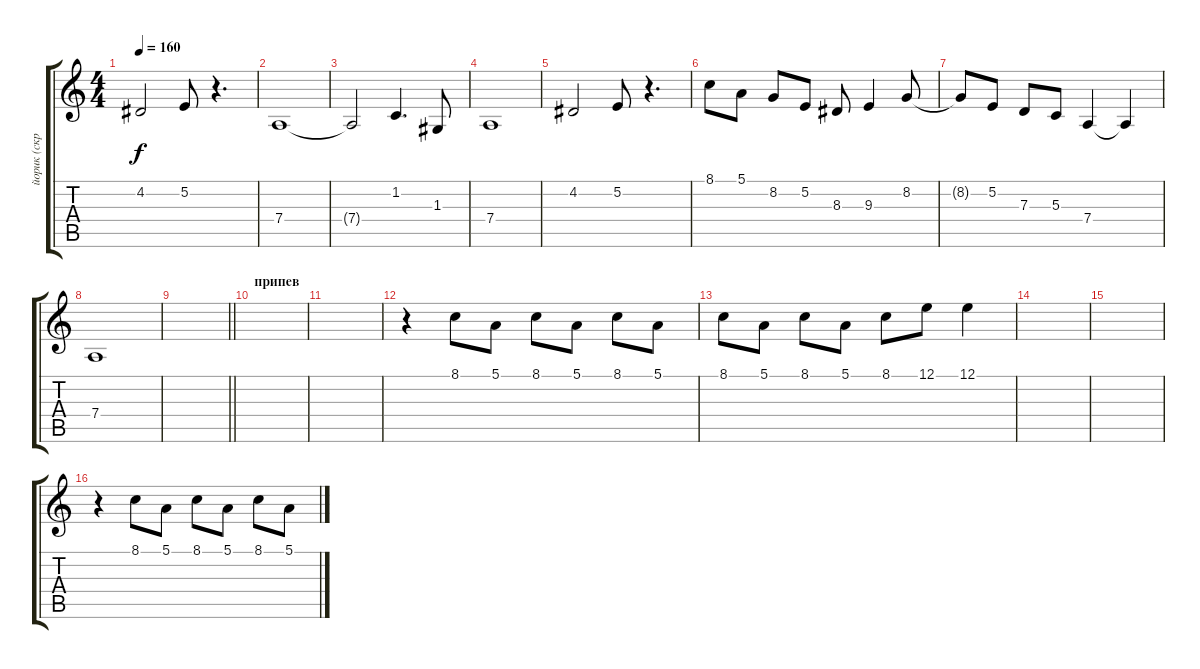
\track ("йорик (скрипка)" "йорик (скр") {instrument violin}
\staff {score tabs}
\tuning (E4 B3 G3 D3 A2 E2) {hide}
\ts (4 4)
\tempo 160
\clef g2
\ks c
4.2.2{dy f} 5.2.8 r.4{d} |
7.4.1 |
7.4{t}.2 1.2.4{d} 1.3.8 |
7.4.1 |
4.2.2 5.2.8 r.4{d} |
8.1.8 5.1.8 8.2.8 5.2.8 8.3.8 9.3.4 8.2.8 |
8.2{t}.8 5.2.8 7.3.8 5.3.8 7.4.4 7.4{t}.4 |
7.4.1 |
\barLineRight lightlight
|
\section ("" "припев")
|
|
r.4 8.1.8 5.1.8 8.1.8 5.1.8 8.1.8 5.1.8 |
8.1.8 5.1.8 8.1.8 5.1.8 8.1.8 12.1.8 12.1.4 |
|
|
r.4 8.1.8 5.1.8 8.1.8 5.1.8 8.1.8 5.1.8
